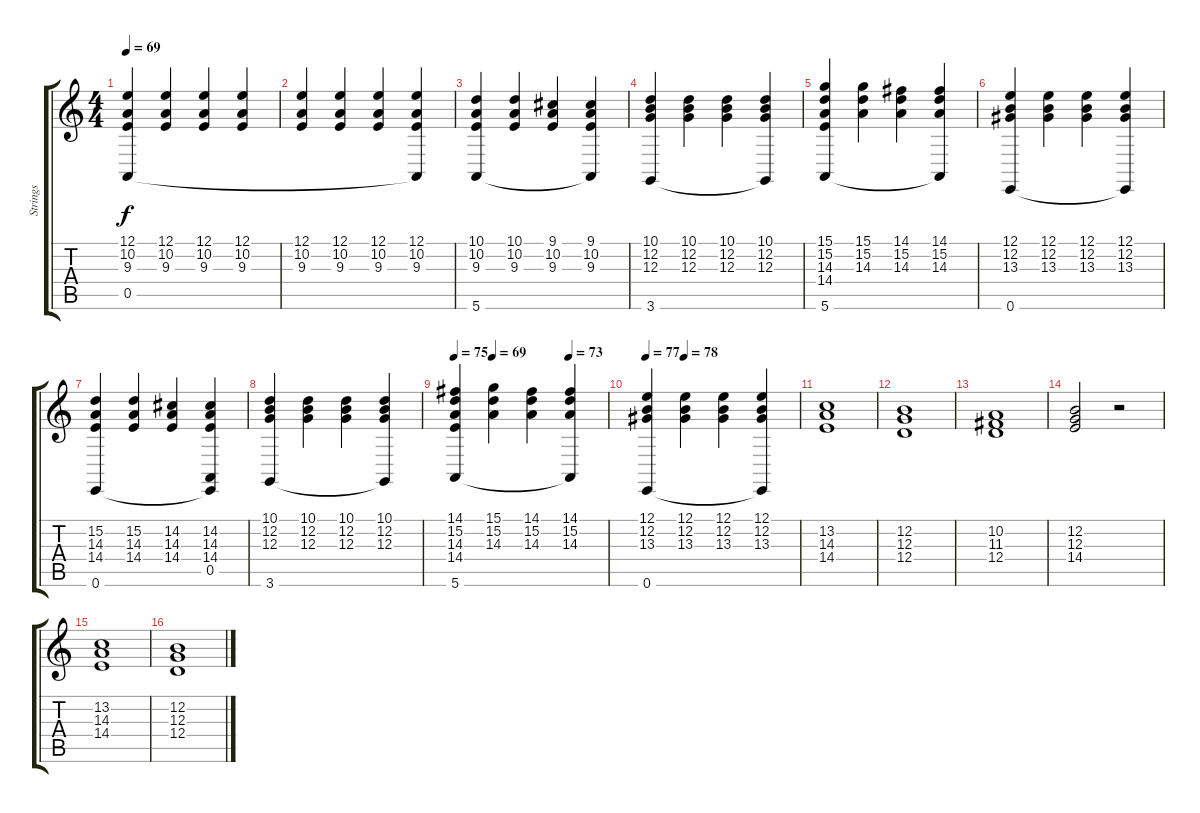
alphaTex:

\track ("Strings" "Strings") {instrument synthstrings2}
\staff {score tabs}
\tuning (E4 B3 G3 D3 A2 E2) {hide}
\ts (4 4)
\tempo 69
\clef g2
\ks c
(12.1 10.2 9.3 0.5).4{dy f} (12.1 10.2 9.3).4 (12.1 10.2 9.3).4 (12.1 10.2 9.3).4 |
(12.1 10.2 9.3).4 (12.1 10.2 9.3).4 (12.1 10.2 9.3).4 (12.1 10.2 9.3 0.5{t}).4 |
(10.1 10.2 9.3 5.6).4 (10.1 10.2 9.3).4 (9.1 10.2 9.3).4 (9.1 10.2 9.3 5.6{t}).4 |
(10.1 12.2 12.3 3.6).4 (10.1 12.2 12.3).4 (10.1 12.2 12.3).4 (10.1 12.2 12.3 3.6{t}).4 |
(15.1 15.2 14.3 14.4 5.6).4 (15.1 15.2 14.3).4 (14.1 15.2 14.3).4 (14.1 15.2 14.3 5.6{t}).4 |
(12.1 12.2 13.3 0.6).4 (12.1 12.2 13.3).4 (12.1 12.2 13.3).4 (12.1 12.2 13.3 0.6{t}).4 |
(15.2 14.3 14.4 0.6).4 (15.2 14.3 14.4).4 (14.2 14.3 14.4).4 (14.2 14.3 14.4 0.5 0.6{t}).4 |
(10.1 12.2 12.3 3.6).4 (10.1 12.2 12.3).4 (10.1 12.2 12.3).4 (10.1 12.2 12.3 3.6{t}).4 |
\tempo (69 0.25)
\tempo (73 0.75)
\tempo 76
\tempo 75
(14.1 15.2 14.3 14.4 5.6).4 (15.1 15.2 14.3).4 (14.1 15.2 14.3).4 (14.1 15.2 14.3 5.6{t}).4 |
\tempo 77
\tempo (78 0.25)
(12.1 12.2 13.3 0.6).4 (12.1 12.2 13.3).4 (12.1 12.2 13.3).4 (12.1 12.2 13.3 0.6{t}).4 |
(13.2 14.3 14.4).1 |
(12.2 12.3 12.4).1 |
(10.2 11.3 12.4).1 |
(12.2 12.3 14.4).2 r.2 |
(13.2 14.3 14.4).1 |
(12.2 12.3 12.4).1
